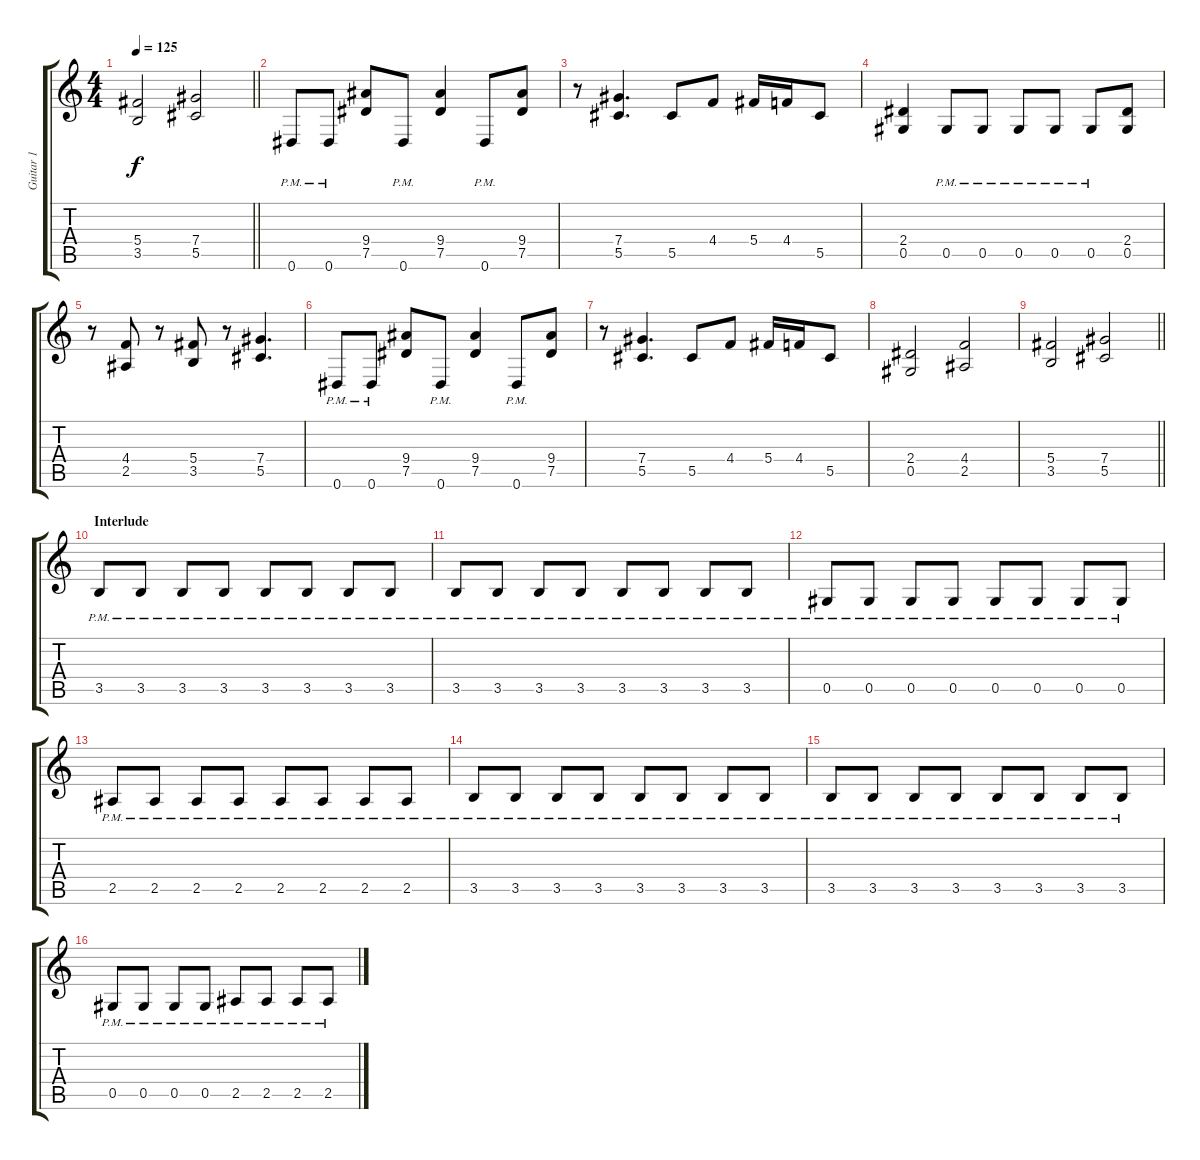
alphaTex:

\track ("Guitar 1" "Guitar 1") {instrument overdrivenguitar}
\staff {score tabs}
\tuning (Eb4 Bb3 Gb3 Db3 Ab2 Eb2) {hide}
\ts (4 4)
\tempo 125
\clef g2
\barLineRight lightlight
\ks c
(5.4 3.5).2{dy f} (7.4 5.5).2 |
0.6{pm}.8 0.6{pm}.8 (9.4 7.5).8 0.6{pm}.8 (9.4 7.5).4 0.6{pm}.8 (9.4 7.5).8 |
r.8 (7.4 5.5).4{d} 5.5.8 4.4.8 5.4.16 4.4.16 5.5.8 |
(2.4 0.5).4 0.5{pm}.8 0.5{pm}.8 0.5{pm}.8 0.5{pm}.8 0.5{pm}.8 (2.4 0.5).8 |
r.8 (4.4 2.5).8 r.8 (5.4 3.5).8 r.8 (7.4 5.5).4{d} |
0.6{pm}.8 0.6{pm}.8 (9.4 7.5).8 0.6{pm}.8 (9.4 7.5).4 0.6{pm}.8 (9.4 7.5).8 |
r.8 (7.4 5.5).4{d} 5.5.8 4.4.8 5.4.16 4.4.16 5.5.8 |
(2.4 0.5).2 (4.4 2.5).2 |
\barLineRight lightlight
(5.4 3.5).2 (7.4 5.5).2 |
\section ("" "Interlude")
3.5{pm}.8 3.5{pm}.8 3.5{pm}.8 3.5{pm}.8 3.5{pm}.8 3.5{pm}.8 3.5{pm}.8 3.5{pm}.8 |
3.5{pm}.8 3.5{pm}.8 3.5{pm}.8 3.5{pm}.8 3.5{pm}.8 3.5{pm}.8 3.5{pm}.8 3.5{pm}.8 |
0.5{pm}.8 0.5{pm}.8 0.5{pm}.8 0.5{pm}.8 0.5{pm}.8 0.5{pm}.8 0.5{pm}.8 0.5{pm}.8 |
2.5{pm}.8 2.5{pm}.8 2.5{pm}.8 2.5{pm}.8 2.5{pm}.8 2.5{pm}.8 2.5{pm}.8 2.5{pm}.8 |
3.5{pm}.8 3.5{pm}.8 3.5{pm}.8 3.5{pm}.8 3.5{pm}.8 3.5{pm}.8 3.5{pm}.8 3.5{pm}.8 |
3.5{pm}.8 3.5{pm}.8 3.5{pm}.8 3.5{pm}.8 3.5{pm}.8 3.5{pm}.8 3.5{pm}.8 3.5{pm}.8 |
0.5{pm}.8 0.5{pm}.8 0.5{pm}.8 0.5{pm}.8 2.5{pm}.8 2.5{pm}.8 2.5{pm}.8 2.5{pm}.8
